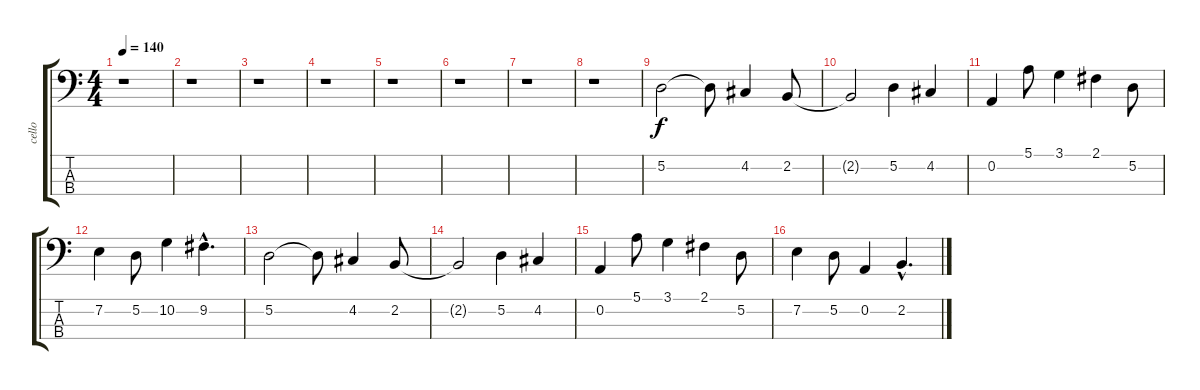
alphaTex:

\track ("cello" "cello") {instrument cello}
\staff {score tabs}
\tuning (E3 A2 D2 G1) {hide}
\ts (4 4)
\tempo 140
\clef f4
\ks c
r.1{dy f} |
r.1 |
r.1 |
r.1 |
r.1 |
r.1 |
r.1 |
r.1 |
5.2.2 5.2{t}.8 4.2.4 2.2.8 |
2.2{t}.2 5.2.4 4.2.4 |
0.2.4 5.1.8 3.1.4 2.1.4 5.2.8 |
7.2.4 5.2.8 10.2.4 9.2{hac}.4{d} |
5.2.2 5.2{t}.8 4.2.4 2.2.8 |
2.2{t}.2 5.2.4 4.2.4 |
0.2.4 5.1.8 3.1.4 2.1.4 5.2.8 |
7.2.4 5.2.8 0.2.4 2.2{hac}.4{d}
